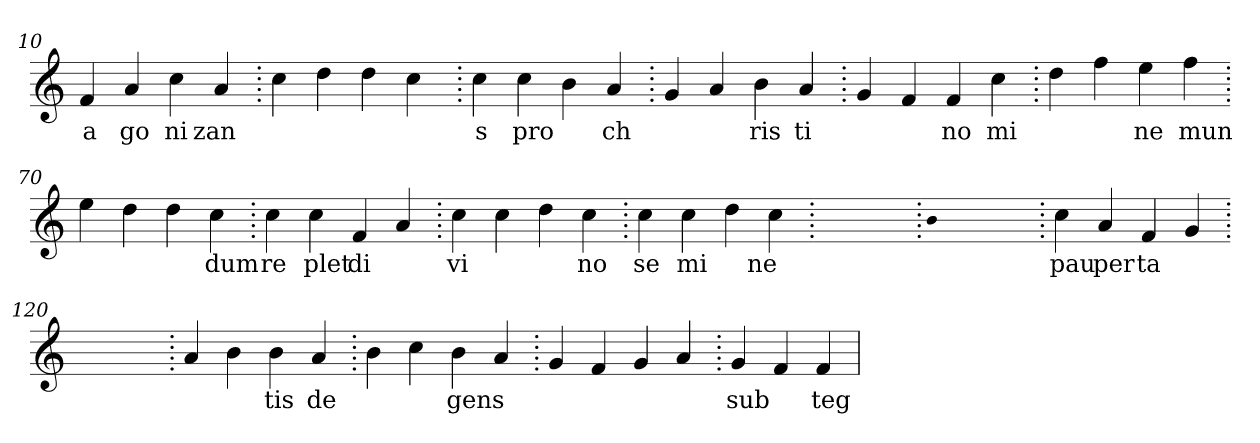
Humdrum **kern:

**kern	**text
*part1	*part1
*staff1	*staff1
*clefG2	*
=10.	=10.
4f	a
4a	go
4cc	ni
4a	zan
=20.	=20.
4cc	.
4dd	.
4dd	.
4cc	.
=30.	=30.
4cc	s
4cc	pro
4b	.
4a	ch
=40.	=40.
4g	.
4a	.
4b	ris
4a	ti
=50.	=50.
4g	.
4f	.
4f	no
4cc	mi
=60.	=60.
4dd	.
4ff	.
4ee	ne
4ff	mun
=70.	=70.
4ee	.
4dd	.
4dd	.
4cc	dum
=80.	=80.
4cc	re
4cc	plet
4f	di
4a	.
=90.	=90.
4cc	vi
4cc	.
4dd	.
4cc	no
=100.	=100.
4cc	se
4cc	mi
4dd	.
4cc	ne
=110.	=110.
1ryy	.
=110.	=110.
qqb	.
1ryy	.
=110.	=110.
4cc	pau
4a	per
4f	ta
4g	.
=120.	=120.
1ryy	.
=120.	=120.
4a	.
4b	.
4b	tis
4a	de
=130.	=130.
4b	.
4cc	.
4b	gens
4a	.
=140.	=140.
4g	.
4f	.
4g	.
4a	.
=150.	=150.
4g	sub
4f	.
4f	teg
=	=
*-	*-
